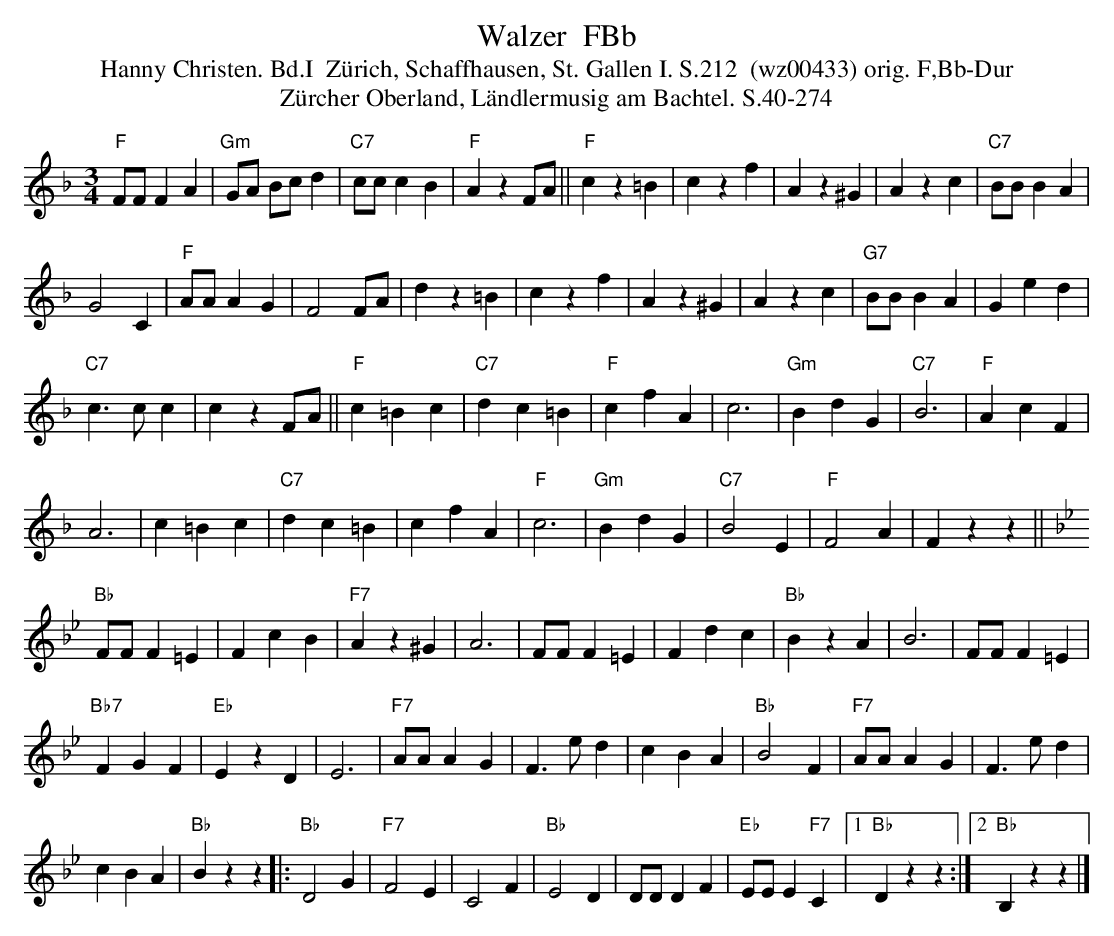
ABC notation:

X:1
T: Walzer  FBb
T:Hanny Christen. Bd.I  Z\"urich, Schaffhausen, St. Gallen I. S.212  (wz00433) orig. F,Bb-Dur
T: Z\"urcher Oberland, L\"andlermusig am Bachtel. S.40-274
M:3/4
L:1/4
K:F %%MIDI gchordon
"F"F/F/ FA | "Gm"G/A/ B/c/d | "C7"c/c/ cB | "F"AzF/A/ || "F"cz=B | czf | Az^G | Azc | "C7"B/B/ BA |
G2C | "F"A/A/ AG | F2F/A/ | dz=B | czf | Az^G | Azc | "G7"B/B/BA | Ged |
"C7"c>cc | czF/A/ || "F"c=Bc | "C7"dc=B | "F"cfA | c3 | "Gm"BdG | "C7"B3 | "F"AcF |
A3 | c=Bc | "C7"dc=B | cfA | "F"c3 | "Gm"BdG | "C7"B2E | "F"F2A | Fzz || [K:Bb]
"Bb"F/F/F=E | FcB | "F7"Az^G | A3 | F/F/F=E | Fdc | "Bb"BzA | B3 | F/F/F=E |
"Bb7"FGF | "Eb"EzD | E3 | "F7"A/A/AG | F>ed | cBA | "Bb"B2F | "F7"A/A/AG | F>ed |
cBA | "Bb"Bzz |: "Bb"D2G | "F7"F2E | C2F | "Bb"E2D | D/D/DF | "Eb"E/E/E"F7"C |1 "Bb"Dzz :|2 "Bb"B,zz |]
